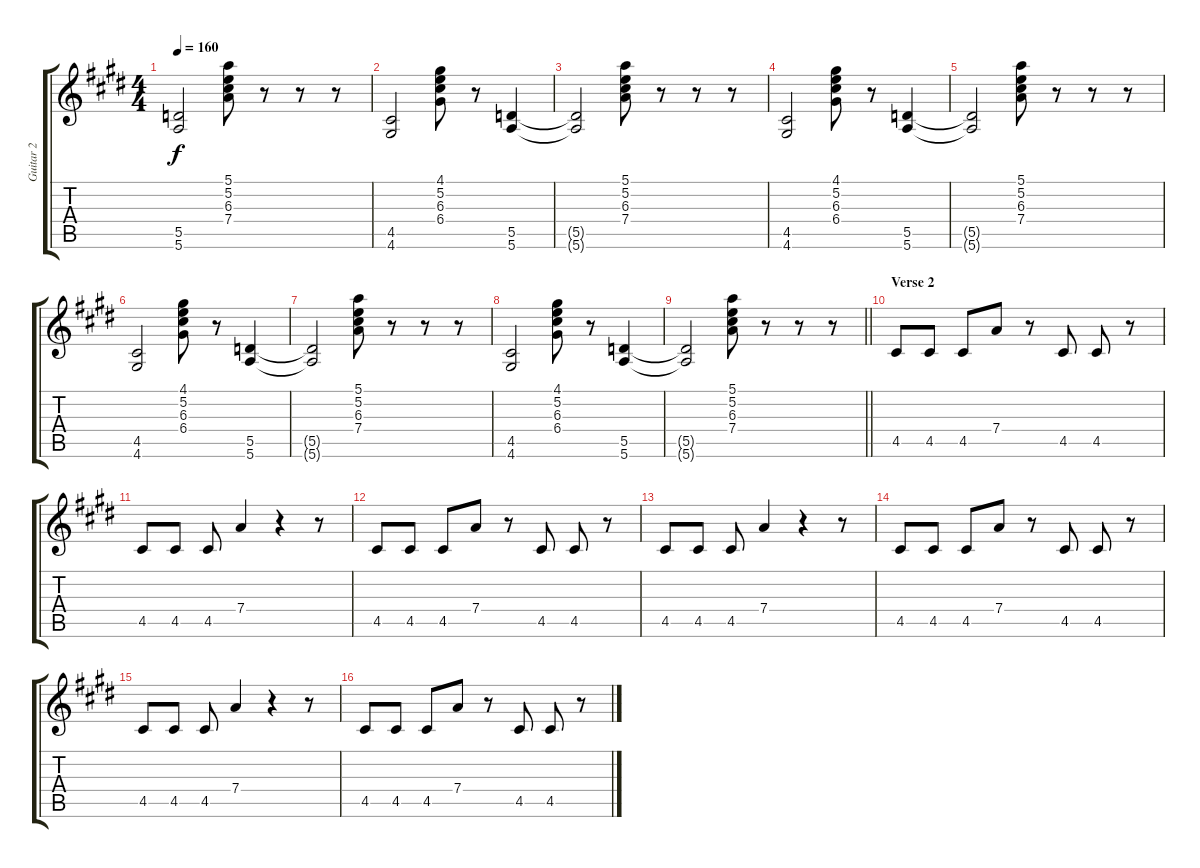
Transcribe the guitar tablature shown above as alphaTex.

\track ("Guitar 2" "Guitar 2") {instrument overdrivenguitar}
\staff {score tabs}
\tuning (E4 B3 G3 D3 A2 E2) {hide}
\ts (4 4)
\tempo 160
\clef g2
\ks c#minor
(5.5{t} 5.6{t}).2{dy f} (5.1 5.2 6.3 7.4).8 r.8 r.8 r.8 |
(4.5 4.6).2{instrument electricguitarclean} (4.1 5.2 6.3 6.4).8 r.8 (5.5 5.6).4 |
(5.5{t} 5.6{t}).2 (5.1 5.2 6.3 7.4).8 r.8 r.8 r.8 |
(4.5 4.6).2{instrument electricguitarclean} (4.1 5.2 6.3 6.4).8 r.8 (5.5 5.6).4 |
(5.5{t} 5.6{t}).2 (5.1 5.2 6.3 7.4).8 r.8 r.8 r.8 |
(4.5 4.6).2{instrument electricguitarclean} (4.1 5.2 6.3 6.4).8 r.8 (5.5 5.6).4 |
(5.5{t} 5.6{t}).2 (5.1 5.2 6.3 7.4).8 r.8 r.8 r.8 |
(4.5 4.6).2{instrument electricguitarclean} (4.1 5.2 6.3 6.4).8 r.8 (5.5 5.6).4 |
\barLineRight lightlight
(5.5{t} 5.6{t}).2 (5.1 5.2 6.3 7.4).8 r.8 r.8 r.8 |
\section ("" "Verse 2")
4.5.8{instrument overdrivenguitar} 4.5.8 4.5.8 7.4.8 r.8 4.5.8 4.5.8 r.8 |
4.5.8 4.5.8 4.5.8 7.4.4 r.4 r.8 |
4.5.8 4.5.8 4.5.8 7.4.8 r.8 4.5.8 4.5.8 r.8 |
4.5.8 4.5.8 4.5.8 7.4.4 r.4 r.8 |
4.5.8 4.5.8 4.5.8 7.4.8 r.8 4.5.8 4.5.8 r.8 |
4.5.8 4.5.8 4.5.8 7.4.4 r.4 r.8 |
4.5.8 4.5.8 4.5.8 7.4.8 r.8 4.5.8 4.5.8 r.8
